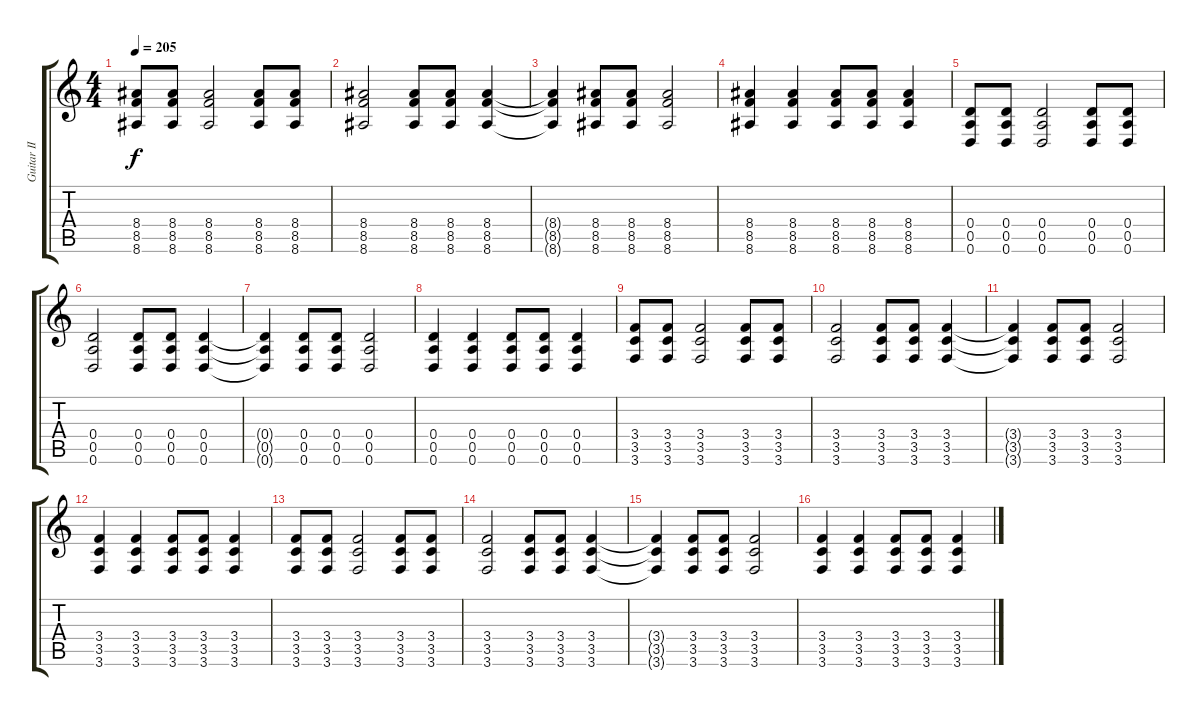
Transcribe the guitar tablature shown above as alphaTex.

\track ("Guitar II - Distrotion [Rythm]" "Guitar II ") {instrument distortionguitar}
\staff {score tabs}
\tuning (E4 B3 G3 D3 A2 D2) {hide}
\ts (4 4)
\tempo 205
\clef g2
\ks c
(8.4 8.5 8.6).8{dy f} (8.4 8.5 8.6).8 (8.4 8.5 8.6).2 (8.4 8.5 8.6).8 (8.4 8.5 8.6).8 |
(8.4 8.5 8.6).2 (8.4 8.5 8.6).8 (8.4 8.5 8.6).8 (8.4 8.5 8.6).4 |
(8.4{t} 8.5{t} 8.6{t}).4 (8.4 8.5 8.6).8 (8.4 8.5 8.6).8 (8.4 8.5 8.6).2 |
(8.4 8.5 8.6).4 (8.4 8.5 8.6).4 (8.4 8.5 8.6).8 (8.4 8.5 8.6).8 (8.4 8.5 8.6).4 |
(0.4 0.5 0.6).8 (0.4 0.5 0.6).8 (0.4 0.5 0.6).2 (0.4 0.5 0.6).8 (0.4 0.5 0.6).8 |
(0.4 0.5 0.6).2 (0.4 0.5 0.6).8 (0.4 0.5 0.6).8 (0.4 0.5 0.6).4 |
(0.4{t} 0.5{t} 0.6{t}).4 (0.4 0.5 0.6).8 (0.4 0.5 0.6).8 (0.4 0.5 0.6).2 |
(0.4 0.5 0.6).4 (0.4 0.5 0.6).4 (0.4 0.5 0.6).8 (0.4 0.5 0.6).8 (0.4 0.5 0.6).4 |
(3.4 3.5 3.6).8 (3.4 3.5 3.6).8 (3.4 3.5 3.6).2 (3.4 3.5 3.6).8 (3.4 3.5 3.6).8 |
(3.4 3.5 3.6).2 (3.4 3.5 3.6).8 (3.4 3.5 3.6).8 (3.4 3.5 3.6).4 |
(3.4{t} 3.5{t} 3.6{t}).4 (3.4 3.5 3.6).8 (3.4 3.5 3.6).8 (3.4 3.5 3.6).2 |
(3.4 3.5 3.6).4 (3.4 3.5 3.6).4 (3.4 3.5 3.6).8 (3.4 3.5 3.6).8 (3.4 3.5 3.6).4 |
(3.4 3.5 3.6).8 (3.4 3.5 3.6).8 (3.4 3.5 3.6).2 (3.4 3.5 3.6).8 (3.4 3.5 3.6).8 |
(3.4 3.5 3.6).2 (3.4 3.5 3.6).8 (3.4 3.5 3.6).8 (3.4 3.5 3.6).4 |
(3.4{t} 3.5{t} 3.6{t}).4 (3.4 3.5 3.6).8 (3.4 3.5 3.6).8 (3.4 3.5 3.6).2 |
(3.4 3.5 3.6).4 (3.4 3.5 3.6).4 (3.4 3.5 3.6).8 (3.4 3.5 3.6).8 (3.4 3.5 3.6).4
